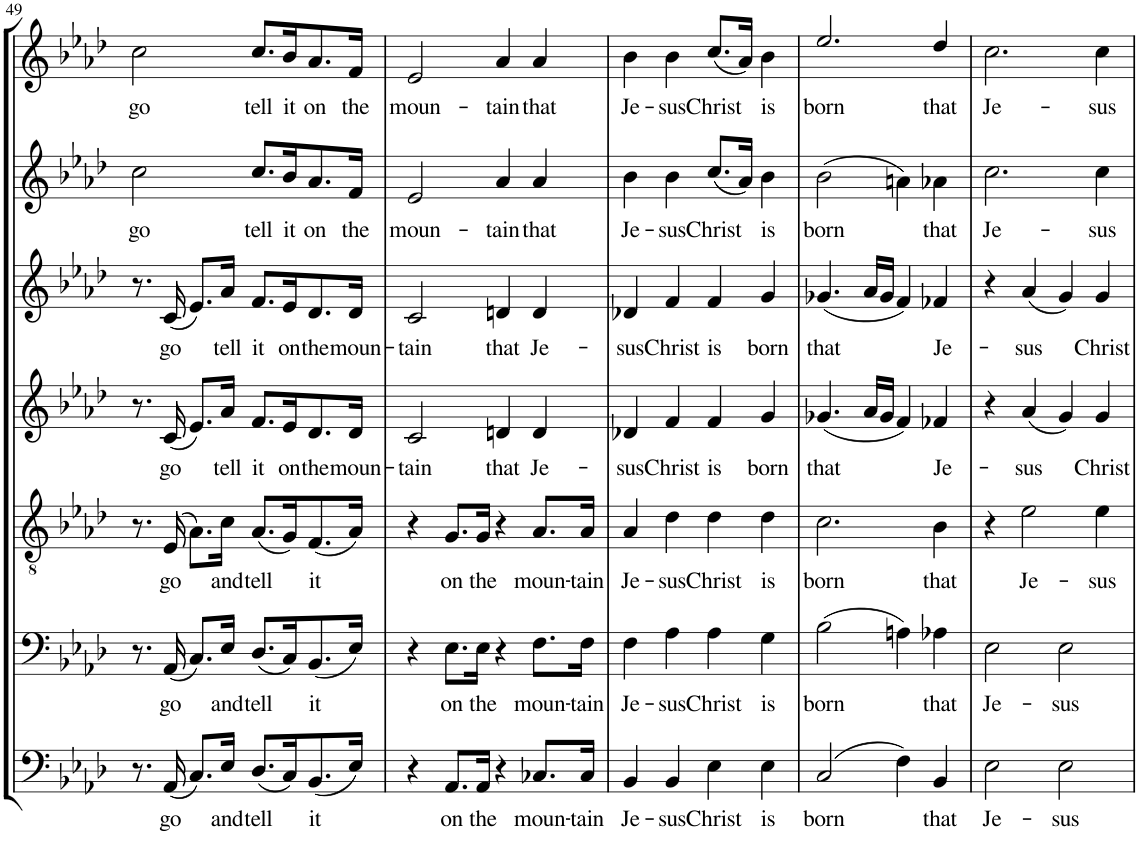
**kern	**text	**kern	**text	**kern	**text	**kern	**text	**kern	**text	**kern	**text	**kern	**text
*part7	*part7	*part6	*part6	*part5	*part5	*part4	*part4	*part3	*part3	*part2	*part2	*part1	*part1
*staff7	*staff7	*staff6	*staff6	*staff5	*staff5	*staff4	*staff4	*staff3	*staff3	*staff2	*staff2	*staff1	*staff1
*I"Bassi II	*	*I"Bassi I	*	*I"Tenori	*	*I"Contralti II	*	*I"Contralti I	*	*I"Soprani II	*	*I"Soprani I	*
!!LO:PB:g=z
*clefF4	*	*clefF4	*	*clefGv2	*	*clefG2	*	*clefG2	*	*clefG2	*	*clefG2	*
*	*	*	*	*	*	*	*	*	*	*Trd1c2	*	*Trd1c2	*
*k[b-e-a-d-]	*	*k[b-e-a-d-]	*	*k[b-e-a-d-]	*	*k[b-e-a-d-]	*	*k[b-e-a-d-]	*	*k[b-e-a-d-]	*	*k[b-e-a-d-]	*
*A-:	*	*A-:	*	*A-:	*	*A-:	*	*A-:	*	*A-:	*	*A-:	*
*M4/4	*	*M4/4	*	*M4/4	*	*M4/4	*	*M4/4	*	*M4/4	*	*M4/4	*
=49	=49	=49	=49	=49	=49	=49	=49	=49	=49	=49	=49	=49	=49
!	!	!	!	!	!	!	!	!	!	!	!LO:LY:b	!	!LO:LY:b
8.r	.	8.r	.	8.r	.	8.r	.	8.r	.	2cc\	go	2cc\	go
!	!LO:LY:b	!	!LO:LY:b	!	!LO:LY:b	!	!LO:LY:b	!	!LO:LY:b	!	!	!	!
(16AA-/	go	(16AA-/	go	(16E-/	go	(16c/	go	(16c/	go	.	.	.	.
8.C/L)	.	8.C/L)	.	8.A-\L)	.	8.e-/L)	.	8.e-/L)	.	.	.	.	.
!	!LO:LY:b	!	!LO:LY:b	!	!LO:LY:b	!	!LO:LY:b	!	!LO:LY:b	!	!	!	!
16E-/Jk	and	16E-/Jk	and	16c\Jk	and	16a-/Jk	tell	16a-/Jk	tell	.	.	.	.
!	!LO:LY:b	!	!LO:LY:b	!	!LO:LY:b	!	!LO:LY:b	!	!LO:LY:b	!	!LO:LY:b	!	!LO:LY:b
(8.D-/L	tell	(8.D-/L	tell	(8.A-/L	tell	8.f/L	it	8.f/L	it	8.cc/L	tell	8.cc/L	tell
!	!	!	!	!	!	!	!LO:LY:b	!	!LO:LY:b	!	!LO:LY:b	!	!LO:LY:b
16C/K)	.	16C/K)	.	16G/K)	.	16e-/K	on	16e-/K	on	16b-/K	it	16b-/K	it
!	!LO:LY:b	!	!LO:LY:b	!	!LO:LY:b	!	!LO:LY:b	!	!LO:LY:b	!	!LO:LY:b	!	!LO:LY:b
(8.BB-/	it	(8.BB-/	it	(8.F/	it	8.d-/	the	8.d-/	the	8.a-/	on	8.a-/	on
!	!	!	!	!	!	!	!LO:LY:b	!	!LO:LY:b	!	!LO:LY:b	!	!LO:LY:b
16E-/Jk)	.	16E-/Jk)	.	16A-/Jk)	.	16d-/Jk	moun-	16d-/Jk	moun-	16f/Jk	the	16f/Jk	the
=50	=50	=50	=50	=50	=50	=50	=50	=50	=50	=50	=50	=50	=50
!	!	!	!	!	!	!	!LO:LY:b	!	!LO:LY:b	!	!LO:LY:b	!	!LO:LY:b
4r	.	4r	.	4r	.	2c/	-tain	2c/	-tain	2e-/	moun-	2e-/	moun-
!	!LO:LY:b	!	!LO:LY:b	!	!LO:LY:b	!	!	!	!	!	!	!	!
8.AA-/L	on	8.E-\L	on	8.G/L	on	.	.	.	.	.	.	.	.
!	!LO:LY:b	!	!LO:LY:b	!	!LO:LY:b	!	!	!	!	!	!	!	!
16AA-/Jk	the	16E-\Jk	the	16G/Jk	the	.	.	.	.	.	.	.	.
!	!	!	!	!	!	!	!LO:LY:b	!	!LO:LY:b	!	!LO:LY:b	!	!LO:LY:b
4r	.	4r	.	4r	.	4dn/	that	4dn/	that	4a-/	-tain	4a-/	-tain
!	!LO:LY:b	!	!LO:LY:b	!	!LO:LY:b	!	!LO:LY:b	!	!LO:LY:b	!	!LO:LY:b	!	!LO:LY:b
8.C-X/L	moun-	8.F\L	moun-	8.A-/L	moun-	4d/	Je-	4d/	Je-	4a-/	that	4a-/	that
!	!LO:LY:b	!	!LO:LY:b	!	!LO:LY:b	!	!	!	!	!	!	!	!
16C-/Jk	-tain	16F\Jk	-tain	16A-/Jk	-tain	.	.	.	.	.	.	.	.
=51	=51	=51	=51	=51	=51	=51	=51	=51	=51	=51	=51	=51	=51
!	!LO:LY:b	!	!LO:LY:b	!	!LO:LY:b	!	!LO:LY:b	!	!LO:LY:b	!	!LO:LY:b	!	!LO:LY:b
4BB-/	Je-	4F\	Je-	4A-/	Je-	4d-X/	-sus	4d-X/	-sus	4b-\	Je-	4b-\	Je-
!	!LO:LY:b	!	!LO:LY:b	!	!LO:LY:b	!	!LO:LY:b	!	!LO:LY:b	!	!LO:LY:b	!	!LO:LY:b
4BB-/	-sus	4A-\	-sus	4d-\	-sus	4f/	Christ	4f/	Christ	4b-\	-sus	4b-\	-sus
!	!LO:LY:b	!	!LO:LY:b	!	!LO:LY:b	!	!LO:LY:b	!	!LO:LY:b	!	!LO:LY:b	!	!LO:LY:b
4E-\	Christ	4A-\	Christ	4d-\	Christ	4f/	is	4f/	is	(8.cc/L	Christ	(8.cc/L	Christ
.	.	.	.	.	.	.	.	.	.	16a-/Jk)	.	16a-/Jk)	.
!	!LO:LY:b	!	!LO:LY:b	!	!LO:LY:b	!	!LO:LY:b	!	!LO:LY:b	!	!LO:LY:b	!	!LO:LY:b
4E-\	is	4G\	is	4d-\	is	4g/	born	4g/	born	4b-\	is	4b-\	is
=52	=52	=52	=52	=52	=52	=52	=52	=52	=52	=52	=52	=52	=52
!	!LO:LY:b	!	!LO:LY:b	!	!LO:LY:b	!	!LO:LY:b	!	!LO:LY:b	!	!LO:LY:b	!	!LO:LY:b
(2C/	born	(2B-\	born	2.c\	born	(4.g-X/	that	(4.g-X/	that	(2b-\	born	2.ee-/	born
.	.	.	.	.	.	16a-/LL	.	16a-/LL	.	.	.	.	.
.	.	.	.	.	.	16g-/JJ	.	16g-/JJ	.	.	.	.	.
4F\)	.	4An\)	.	.	.	4f/)	.	4f/)	.	4an\)	.	.	.
!	!LO:LY:b	!	!LO:LY:b	!	!LO:LY:b	!	!LO:LY:b	!	!LO:LY:b	!	!LO:LY:b	!	!LO:LY:b
4BB-/	that	4A-X\	that	4B-\	that	4f-X/	Je-	4f-X/	Je-	4a-X\	that	4dd-/	that
=53	=53	=53	=53	=53	=53	=53	=53	=53	=53	=53	=53	=53	=53
!	!LO:LY:b	!	!LO:LY:b	!	!	!	!	!	!	!	!LO:LY:b	!	!LO:LY:b
2E-\	Je-	2E-\	Je-	4r	.	4r	.	4r	.	2.cc\	Je-	2.cc\	Je-
!	!	!	!	!	!LO:LY:b	!	!LO:LY:b	!	!LO:LY:b	!	!	!	!
.	.	.	.	2e-\	Je-	(4a-/	-sus	(4a-/	-sus	.	.	.	.
!	!LO:LY:b	!	!LO:LY:b	!	!	!	!	!	!	!	!	!	!
2E-\	-sus	2E-\	-sus	.	.	4g/)	.	4g/)	.	.	.	.	.
!	!	!	!	!	!LO:LY:b	!	!LO:LY:b	!	!LO:LY:b	!	!LO:LY:b	!	!LO:LY:b
.	.	.	.	4e-\	-sus	4g/	Christ	4g/	Christ	4cc\	-sus	4cc\	-sus
=	=	=	=	=	=	=	=	=	=	=	=	=	=
*-	*-	*-	*-	*-	*-	*-	*-	*-	*-	*-	*-	*-	*-
